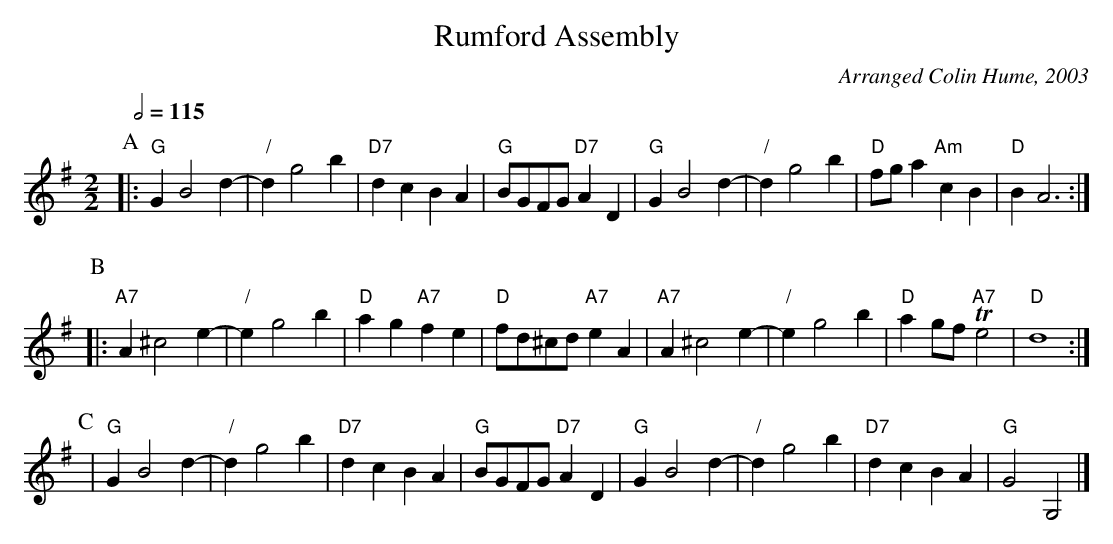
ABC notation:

X:1
T:Rumford Assembly
M:2/2
L:1/4
Q:1/2=115
C:Arranged Colin Hume, 2003
K:G
P:A
|: "G"G B2 d- | "/"d g2 b | "D7"dcBA | "G"B/G/F/G/ "D7"AD |\
"G"G B2 d- | "/"d g2 b | "D"f/g/ a "Am"cB | "D"B A3 :|
P:B
|: "A7"A ^c2 e- | "/"eg2 b | "D"ag "A7"fe | "D"f/d/^c/d/ "A7"eA |\
"A7"A ^c2 e- | "/"eg2 b | "D"a g/f/ "A7"Te2 | "D"d4 :|
P:C
| "G"G B2 d- | "/"d g2 b | "D7"dcBA | "G"B/G/F/G/ "D7"AD |\
"G"G B2 d- | "/"d g2 b | "D7"dc BA | "G"G2 G,2 |]
